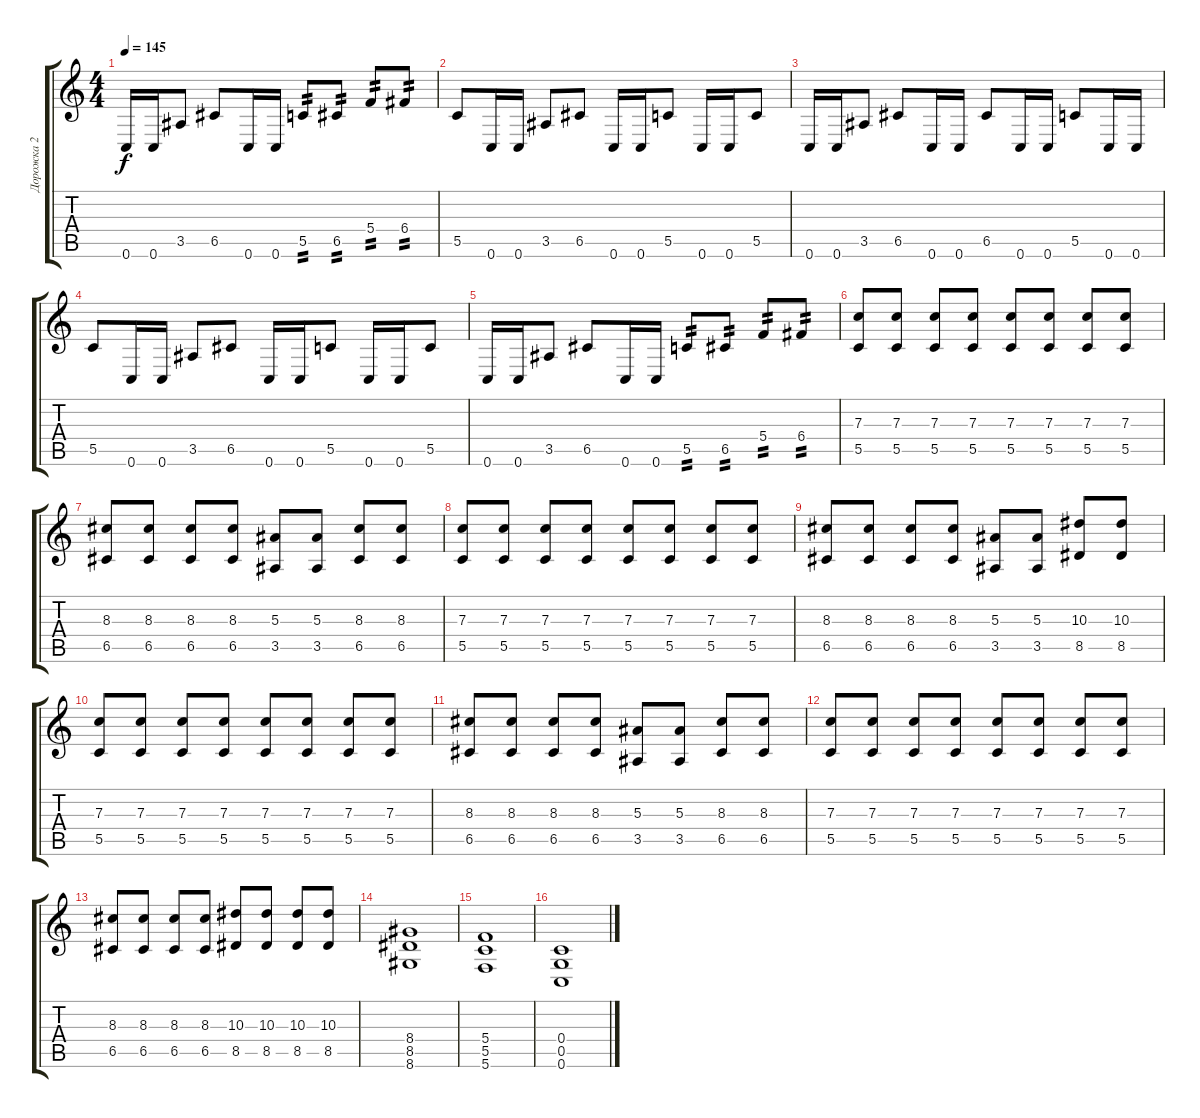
\track ("Дорожка 2" "Дорожка 2") {instrument distortionguitar}
\staff {score tabs}
\tuning (D4 A3 F3 C3 G2 C2) {hide}
\ts (4 4)
\tempo 145
\clef g2
\ks c
0.6.16{dy f} 0.6.16 3.5.8 6.5.8 0.6.16 0.6.16 5.5.8{tp 2} 6.5.8{tp 2} 5.4.8{tp 2} 6.4.8{tp 2} |
5.5.8 0.6.16 0.6.16 3.5.8 6.5.8 0.6.16 0.6.16 5.5.8 0.6.16 0.6.16 5.5.8 |
0.6.16 0.6.16 3.5.8 6.5.8 0.6.16 0.6.16 6.5.8 0.6.16 0.6.16 5.5.8 0.6.16 0.6.16 |
5.5.8 0.6.16 0.6.16 3.5.8 6.5.8 0.6.16 0.6.16 5.5.8 0.6.16 0.6.16 5.5.8 |
0.6.16 0.6.16 3.5.8 6.5.8 0.6.16 0.6.16 5.5.8{tp 2} 6.5.8{tp 2} 5.4.8{tp 2} 6.4.8{tp 2} |
(7.3 5.5).8{volume 10} (7.3 5.5).8 (7.3 5.5).8 (7.3 5.5).8 (7.3 5.5).8 (7.3 5.5).8 (7.3 5.5).8 (7.3 5.5).8 |
(8.3 6.5).8 (8.3 6.5).8 (8.3 6.5).8 (8.3 6.5).8 (5.3 3.5).8 (5.3 3.5).8 (8.3 6.5).8 (8.3 6.5).8 |
(7.3 5.5).8 (7.3 5.5).8 (7.3 5.5).8 (7.3 5.5).8 (7.3 5.5).8 (7.3 5.5).8 (7.3 5.5).8 (7.3 5.5).8 |
(8.3 6.5).8 (8.3 6.5).8 (8.3 6.5).8 (8.3 6.5).8 (5.3 3.5).8 (5.3 3.5).8 (10.3 8.5).8 (10.3 8.5).8 |
(7.3 5.5).8 (7.3 5.5).8 (7.3 5.5).8 (7.3 5.5).8 (7.3 5.5).8 (7.3 5.5).8 (7.3 5.5).8 (7.3 5.5).8 |
(8.3 6.5).8 (8.3 6.5).8 (8.3 6.5).8 (8.3 6.5).8 (5.3 3.5).8 (5.3 3.5).8 (8.3 6.5).8 (8.3 6.5).8 |
(7.3 5.5).8 (7.3 5.5).8 (7.3 5.5).8 (7.3 5.5).8 (7.3 5.5).8 (7.3 5.5).8 (7.3 5.5).8 (7.3 5.5).8 |
(8.3 6.5).8 (8.3 6.5).8 (8.3 6.5).8 (8.3 6.5).8 (10.3 8.5).8 (10.3 8.5).8 (10.3 8.5).8 (10.3 8.5).8 |
(8.4 8.5 8.6).1{volume 14} |
(5.4 5.5 5.6).1 |
(0.4 0.5 0.6).1
